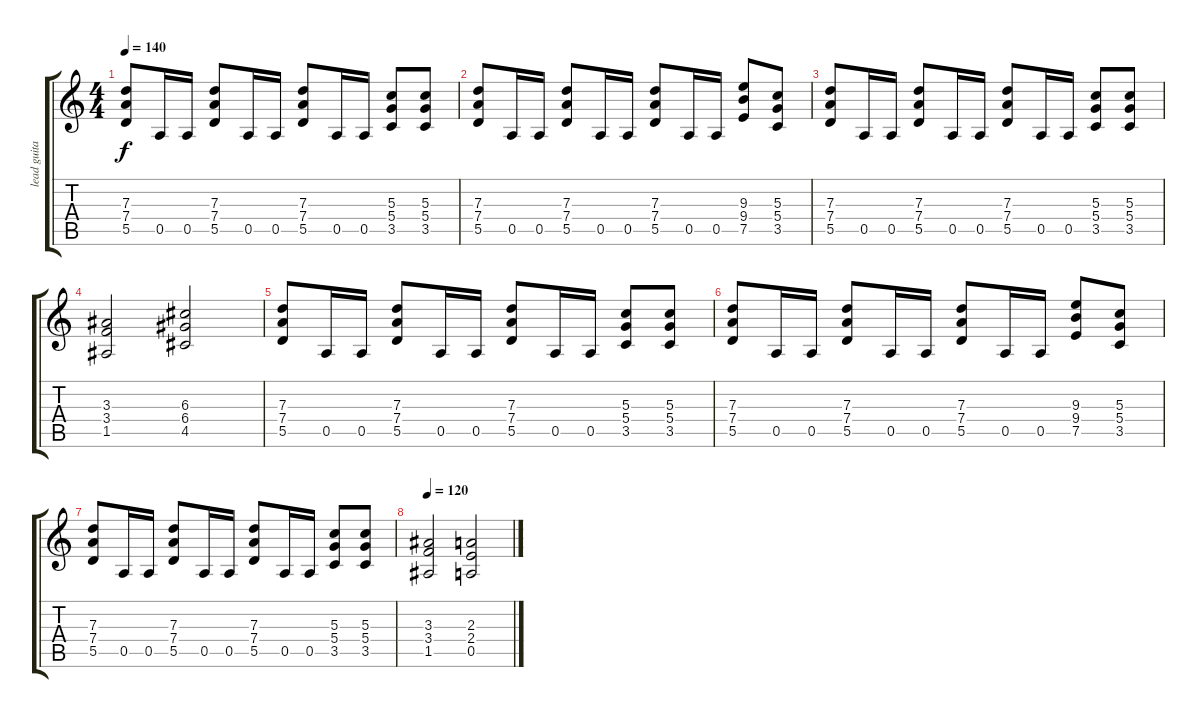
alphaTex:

\track ("lead guitar - Manny" "lead guita") {instrument distortionguitar}
\staff {score tabs}
\tuning (E4 B3 G3 D3 A2 E2) {hide}
\ts (4 4)
\tempo 140
\clef g2
\ks c
(7.3 7.4 5.5).8{dy f} 0.5.16 0.5.16 (7.3 7.4 5.5).8 0.5.16 0.5.16 (7.3 7.4 5.5).8 0.5.16 0.5.16 (5.3 5.4 3.5).8 (5.3 5.4 3.5).8 |
(7.3 7.4 5.5).8 0.5.16 0.5.16 (7.3 7.4 5.5).8 0.5.16 0.5.16 (7.3 7.4 5.5).8 0.5.16 0.5.16 (9.3 9.4 7.5).8 (5.3 5.4 3.5).8 |
(7.3 7.4 5.5).8 0.5.16 0.5.16 (7.3 7.4 5.5).8 0.5.16 0.5.16 (7.3 7.4 5.5).8 0.5.16 0.5.16 (5.3 5.4 3.5).8 (5.3 5.4 3.5).8 |
(3.3 3.4 1.5).2 (6.3 6.4 4.5).2 |
(7.3 7.4 5.5).8 0.5.16 0.5.16 (7.3 7.4 5.5).8 0.5.16 0.5.16 (7.3 7.4 5.5).8 0.5.16 0.5.16 (5.3 5.4 3.5).8 (5.3 5.4 3.5).8 |
(7.3 7.4 5.5).8 0.5.16 0.5.16 (7.3 7.4 5.5).8 0.5.16 0.5.16 (7.3 7.4 5.5).8 0.5.16 0.5.16 (9.3 9.4 7.5).8 (5.3 5.4 3.5).8 |
(7.3 7.4 5.5).8 0.5.16 0.5.16 (7.3 7.4 5.5).8 0.5.16 0.5.16 (7.3 7.4 5.5).8 0.5.16 0.5.16 (5.3 5.4 3.5).8 (5.3 5.4 3.5).8 |
\tempo 120
(3.3 3.4 1.5).2 (2.3 2.4 0.5).2
